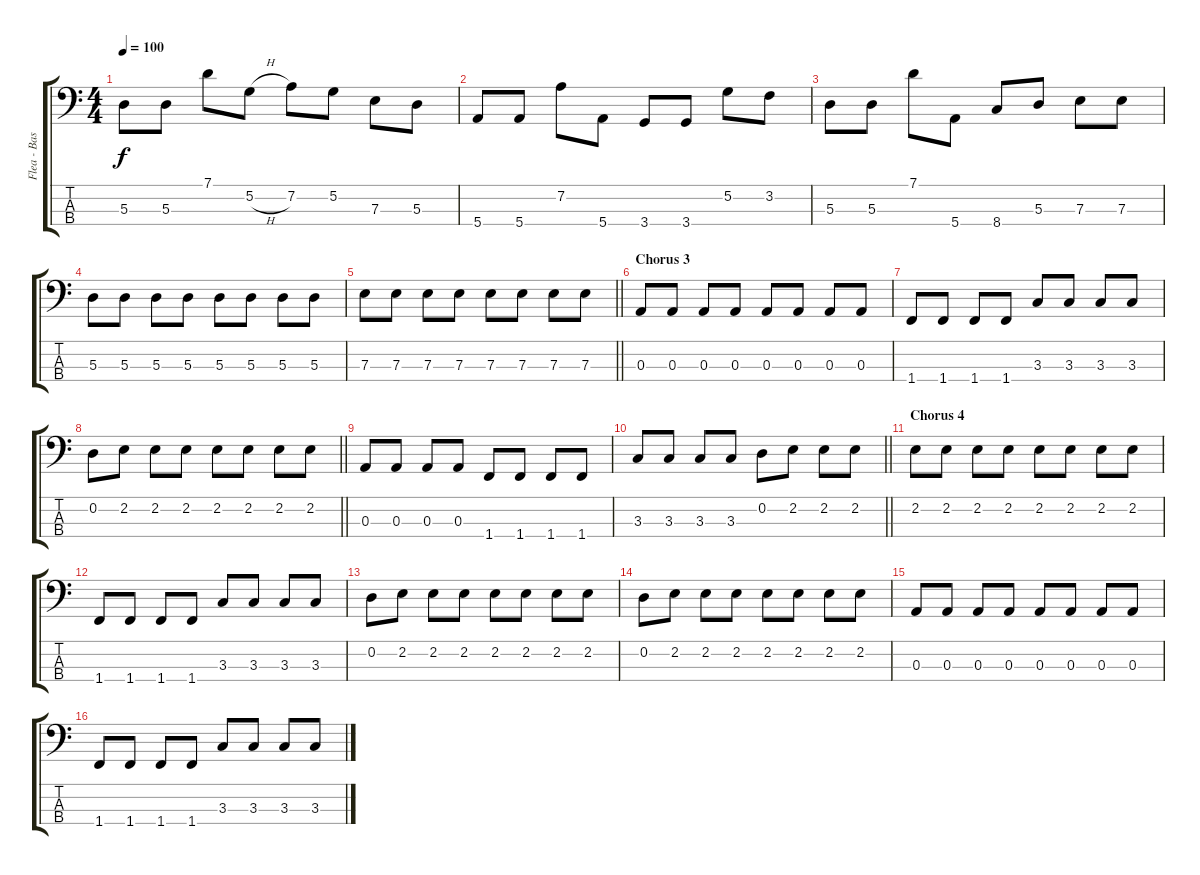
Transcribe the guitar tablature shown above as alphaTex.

\track ("Flea - Bass" "Flea - Bas") {instrument electricbasspick}
\staff {score tabs}
\tuning (G2 D2 A1 E1) {hide}
\ts (4 4)
\tempo 100
\clef f4
\ks c
5.3.8{dy f} 5.3.8 7.1.8 5.2{h}.8 7.2.8 5.2.8 7.3.8 5.3.8 |
5.4.8 5.4.8 7.2.8 5.4.8 3.4.8 3.4.8 5.2.8 3.2.8 |
5.3.8 5.3.8 7.1.8 5.4.8 8.4.8 5.3.8 7.3.8 7.3.8 |
5.3.8 5.3.8 5.3.8 5.3.8 5.3.8 5.3.8 5.3.8 5.3.8 |
\barLineRight lightlight
7.3.8 7.3.8 7.3.8 7.3.8 7.3.8 7.3.8 7.3.8 7.3.8 |
\section ("" "Chorus 3")
0.3.8 0.3.8 0.3.8 0.3.8 0.3.8 0.3.8 0.3.8 0.3.8 |
1.4.8 1.4.8 1.4.8 1.4.8 3.3.8 3.3.8 3.3.8 3.3.8 |
\barLineRight lightlight
0.2.8 2.2.8 2.2.8 2.2.8 2.2.8 2.2.8 2.2.8 2.2.8 |
0.3.8 0.3.8 0.3.8 0.3.8 1.4.8 1.4.8 1.4.8 1.4.8 |
\barLineRight lightlight
3.3.8 3.3.8 3.3.8 3.3.8 0.2.8 2.2.8 2.2.8 2.2.8 |
\section ("" "Chorus 4")
2.2.8 2.2.8 2.2.8 2.2.8 2.2.8 2.2.8 2.2.8 2.2.8 |
1.4.8 1.4.8 1.4.8 1.4.8 3.3.8 3.3.8 3.3.8 3.3.8 |
0.2.8 2.2.8 2.2.8 2.2.8 2.2.8 2.2.8 2.2.8 2.2.8 |
0.2.8 2.2.8 2.2.8 2.2.8 2.2.8 2.2.8 2.2.8 2.2.8 |
0.3.8 0.3.8 0.3.8 0.3.8 0.3.8 0.3.8 0.3.8 0.3.8 |
1.4.8 1.4.8 1.4.8 1.4.8 3.3.8 3.3.8 3.3.8 3.3.8
